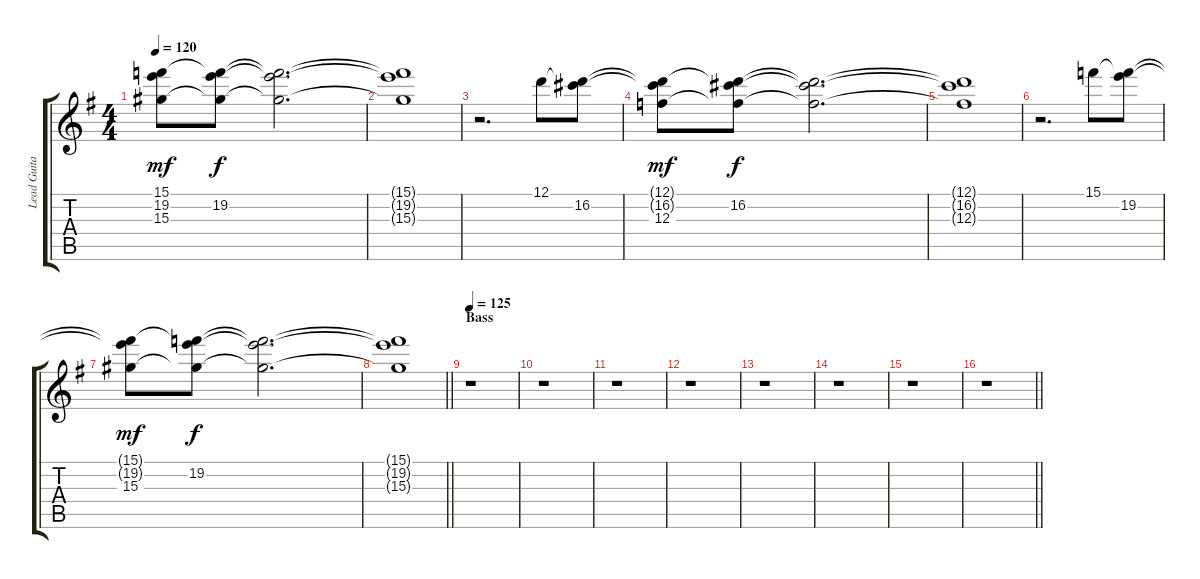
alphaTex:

\track ("Lead Guitar I" "Lead Guita") {instrument distortionguitar}
\staff {score tabs}
\tuning (D4 A3 F3 C3 G2 D2) {hide}
\ts (4 4)
\tempo 120
\clef g2
\ks eminor
(15.1{t} 19.2{t} 15.3).8{dy mf} (15.1{t} 19.2 15.3{t}).8{dy f} (15.1{t} 19.2{t} 15.3{t}).2{d} |
(15.1{t} 19.2{t} 15.3{t}).1{volume 5} |
r.2{d} 12.1.8{volume 13} (12.1{t} 16.2).8 |
(12.1{t} 16.2{t} 12.3).8{dy mf} (12.1{t} 16.2 12.3{t}).8{dy f} (12.1{t} 16.2{t} 12.3{t}).2{d} |
(12.1{t} 16.2{t} 12.3{t}).1{volume 5} |
r.2{d} 15.1.8{volume 13} (15.1{t} 19.2).8 |
(15.1{t} 19.2{t} 15.3).8{dy mf} (15.1{t} 19.2 15.3{t}).8{dy f} (15.1{t} 19.2{t} 15.3{t}).2{d} |
\barLineRight lightlight
(15.1{t} 19.2{t} 15.3{t}).1{volume 5} |
\section ("" "Bass")
\tempo 125
r.1 |
r.1 |
r.1 |
r.1 |
r.1 |
r.1 |
r.1 |
\barLineRight lightlight
r.1
